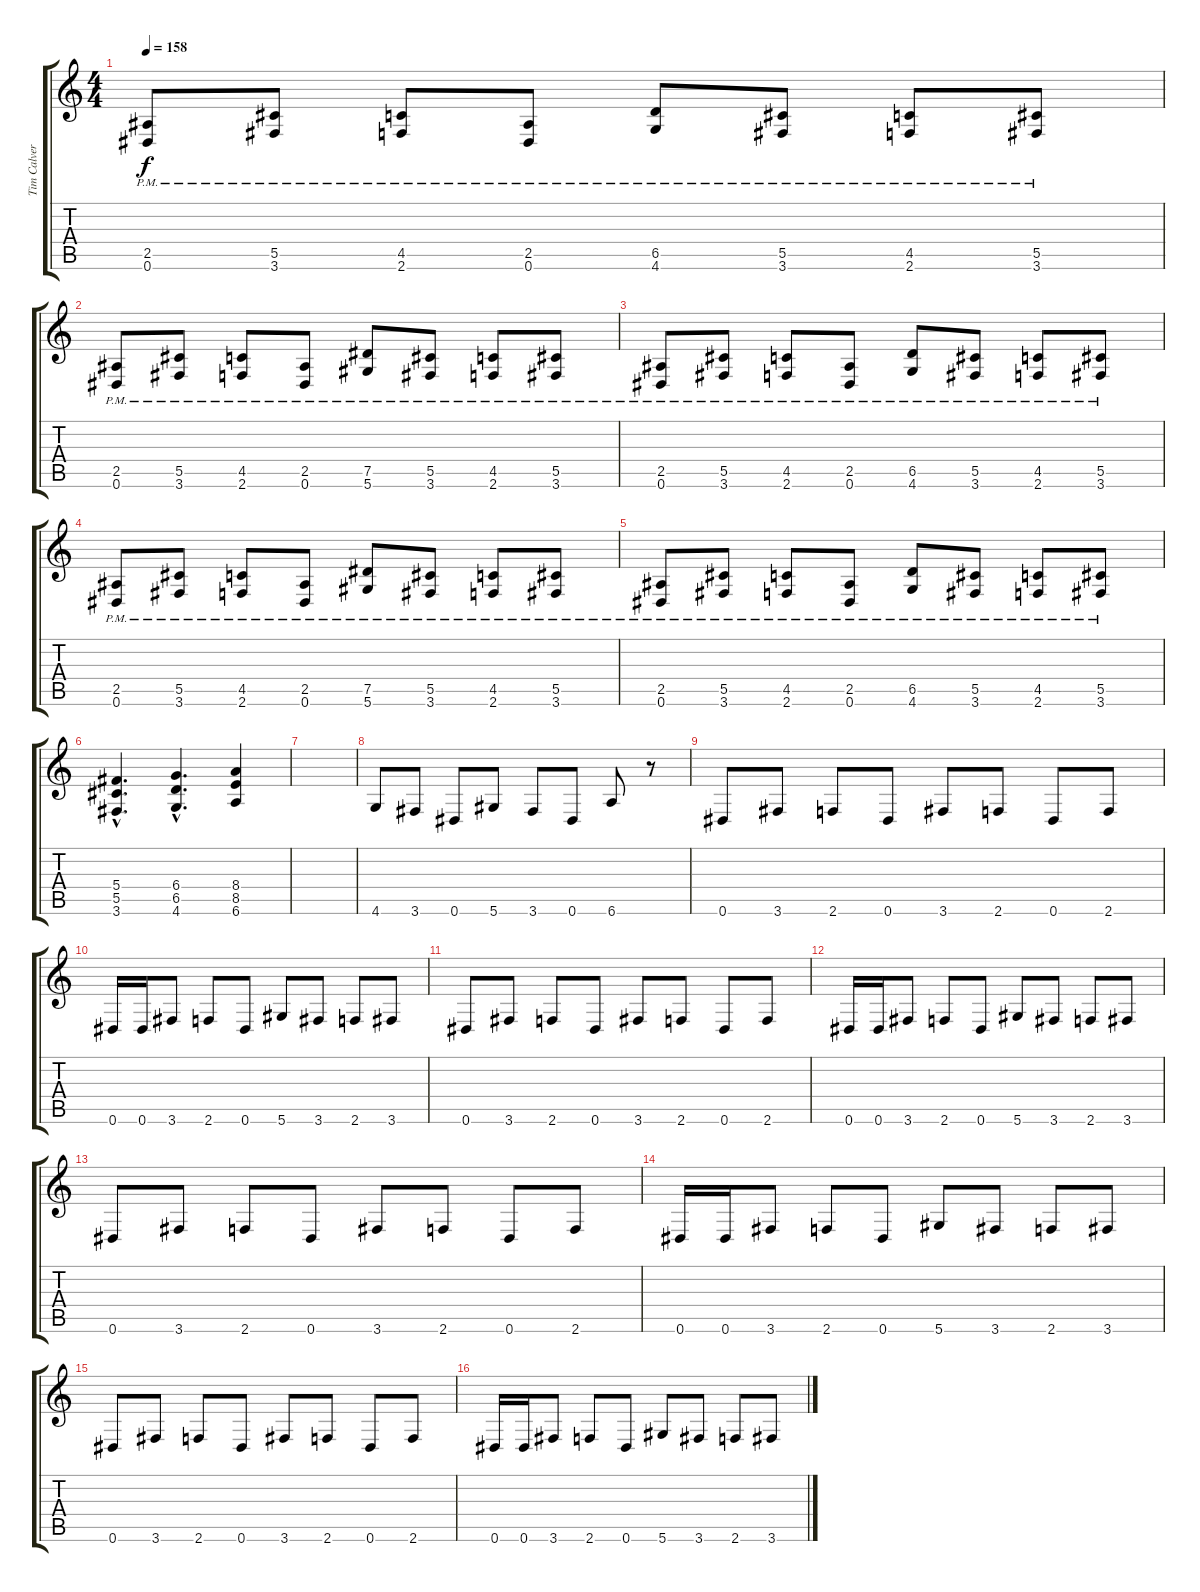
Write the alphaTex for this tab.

\track ("Tim Calvert Rthym" "Tim Calver") {instrument distortionguitar}
\staff {score tabs}
\tuning (Eb4 Bb3 Gb3 Db3 Ab2 Eb2) {hide}
\ts (4 4)
\tempo 158
\clef g2
\ks c
(2.5{pm} 0.6{pm}).8{dy f} (5.5{pm} 3.6{pm}).8 (4.5{pm} 2.6{pm}).8 (2.5{pm} 0.6{pm}).8 (6.5{pm} 4.6{pm}).8 (5.5{pm} 3.6{pm}).8 (4.5{pm} 2.6{pm}).8 (5.5{pm} 3.6{pm}).8 |
(2.5{pm} 0.6{pm}).8 (5.5{pm} 3.6{pm}).8 (4.5{pm} 2.6{pm}).8 (2.5{pm} 0.6{pm}).8 (7.5{pm} 5.6{pm}).8 (5.5{pm} 3.6{pm}).8 (4.5{pm} 2.6{pm}).8 (5.5{pm} 3.6{pm}).8 |
(2.5{pm} 0.6{pm}).8 (5.5{pm} 3.6{pm}).8 (4.5{pm} 2.6{pm}).8 (2.5{pm} 0.6{pm}).8 (6.5{pm} 4.6{pm}).8 (5.5{pm} 3.6{pm}).8 (4.5{pm} 2.6{pm}).8 (5.5{pm} 3.6{pm}).8 |
(2.5{pm} 0.6{pm}).8 (5.5{pm} 3.6{pm}).8 (4.5{pm} 2.6{pm}).8 (2.5{pm} 0.6{pm}).8 (7.5{pm} 5.6{pm}).8 (5.5{pm} 3.6{pm}).8 (4.5{pm} 2.6{pm}).8 (5.5{pm} 3.6{pm}).8 |
(2.5{pm} 0.6{pm}).8 (5.5{pm} 3.6{pm}).8 (4.5{pm} 2.6{pm}).8 (2.5{pm} 0.6{pm}).8 (6.5{pm} 4.6{pm}).8 (5.5{pm} 3.6{pm}).8 (4.5{pm} 2.6{pm}).8 (5.5{pm} 3.6{pm}).8 |
(5.4{hac} 5.5{hac} 3.6{hac}).4{d} (6.4{hac} 6.5{hac} 4.6{hac}).4{d} (8.4 8.5 6.6).4 |
|
4.6.8 3.6.8 0.6.8 5.6.8 3.6.8 0.6.8 6.6.8 r.8 |
0.6.8 3.6.8 2.6.8 0.6.8 3.6.8 2.6.8 0.6.8 2.6.8 |
0.6.16 0.6.16 3.6.8 2.6.8 0.6.8 5.6.8 3.6.8 2.6.8 3.6.8 |
0.6.8 3.6.8 2.6.8 0.6.8 3.6.8 2.6.8 0.6.8 2.6.8 |
0.6.16 0.6.16 3.6.8 2.6.8 0.6.8 5.6.8 3.6.8 2.6.8 3.6.8 |
0.6.8 3.6.8 2.6.8 0.6.8 3.6.8 2.6.8 0.6.8 2.6.8 |
0.6.16 0.6.16 3.6.8 2.6.8 0.6.8 5.6.8 3.6.8 2.6.8 3.6.8 |
0.6.8 3.6.8 2.6.8 0.6.8 3.6.8 2.6.8 0.6.8 2.6.8 |
0.6.16 0.6.16 3.6.8 2.6.8 0.6.8 5.6.8 3.6.8 2.6.8 3.6.8
